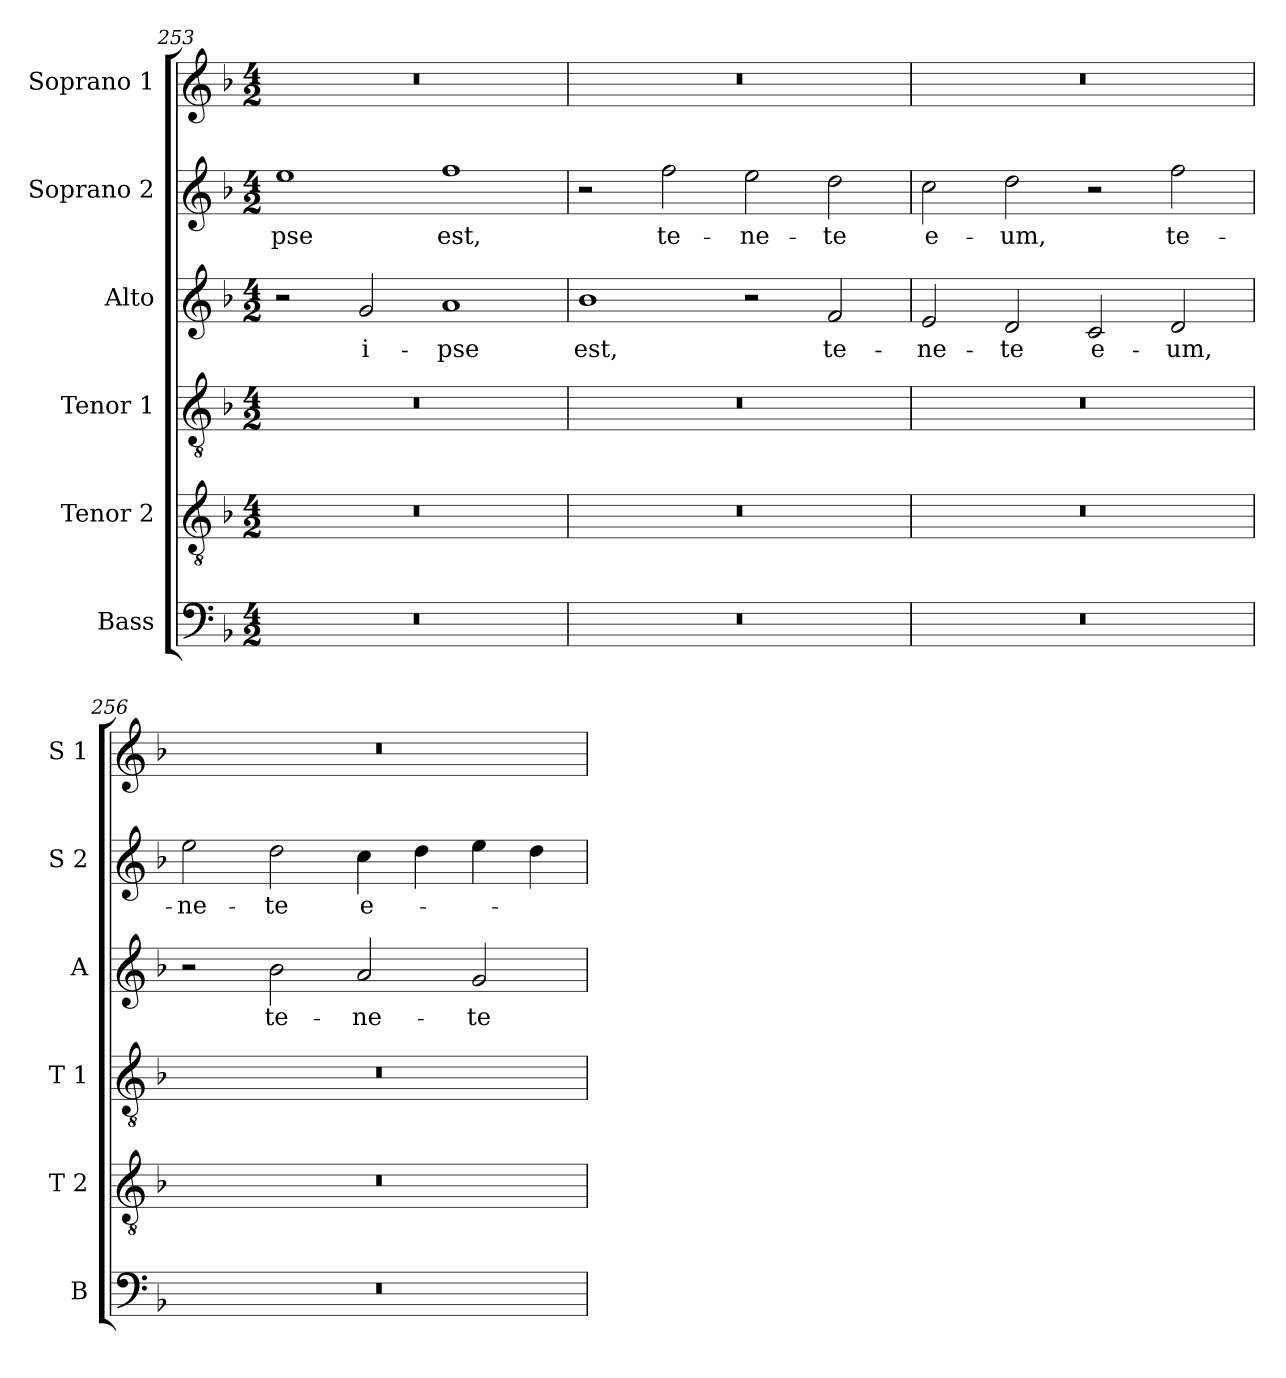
**kern	**kern	**kern	**kern	**text	**kern	**text	**kern
*part6	*part5	*part4	*part3	*part3	*part2	*part2	*part1
*staff6	*staff5	*staff4	*staff3	*staff3	*staff2	*staff2	*staff1
*I"Bass	*I"Tenor 2	*I"Tenor 1	*I"Alto	*	*I"Soprano 2	*	*I"Soprano 1
*I'B	*I'T 2	*I'T 1	*I'A	*	*I'S 2	*	*I'S 1
*clefF4	*clefGv2	*clefGv2	*clefG2	*	*clefG2	*	*clefG2
*k[b-]	*k[b-]	*k[b-]	*k[b-]	*	*k[b-]	*	*k[b-]
*F:	*F:	*F:	*F:	*	*F:	*	*F:
*M4/2	*M4/2	*M4/2	*M4/2	*	*M4/2	*	*M4/2
=253	=253	=253	=253	=253	=253	=253	=253
!	!	!	!	!	!	!LO:LY:b	!
0r	0r	0r	2r	.	1ee	-pse	0r
!	!	!	!	!LO:LY:b	!	!	!
.	.	.	2g/	i-	.	.	.
!	!	!	!	!LO:LY:b	!	!	!
!	!	!	!	!	!	!LO:LY:b	!
.	.	.	1a	-pse	1ff	est,	.
=254	=254	=254	=254	=254	=254	=254	=254
!	!	!	!	!LO:LY:b	!	!	!
0r	0r	0r	1b-	est,	2r	.	0r
!	!	!	!	!	!	!LO:LY:b	!
.	.	.	.	.	2ff\	te-	.
!	!	!	!	!	!	!LO:LY:b	!
.	.	.	2r	.	2ee\	-ne-	.
!	!	!	!	!LO:LY:b	!	!	!
!	!	!	!	!	!	!LO:LY:b	!
.	.	.	2f/	te-	2dd\	-te	.
!!LO:LB:g=z
=255	=255	=255	=255	=255	=255	=255	=255
!	!	!	!	!LO:LY:b	!	!	!
!	!	!	!	!	!	!LO:LY:b	!
0r	0r	0r	2e/	-ne-	2cc\	e-	0r
!	!	!	!	!LO:LY:b	!	!	!
!	!	!	!	!	!	!LO:LY:b	!
.	.	.	2d/	-te	2dd\	-um,	.
!	!	!	!	!LO:LY:b	!	!	!
.	.	.	2c/	e-	2r	.	.
!	!	!	!	!LO:LY:b	!	!	!
!	!	!	!	!	!	!LO:LY:b	!
.	.	.	2d/	-um,	2ff\	te-	.
=256	=256	=256	=256	=256	=256	=256	=256
!	!	!	!	!	!	!LO:LY:b	!
0r	0r	0r	2r	.	2ee\	-ne-	0r
!	!	!	!	!LO:LY:b	!	!	!
!	!	!	!	!	!	!LO:LY:b	!
.	.	.	2b-\	te-	2dd\	-te	.
!	!	!	!	!LO:LY:b	!	!	!
!	!	!	!	!	!	!LO:LY:b	!
.	.	.	2a/	-ne-	4cc\	e-	.
.	.	.	.	.	4dd\	.	.
!	!	!	!	!LO:LY:b	!	!	!
.	.	.	2g/	-te	4ee\	.	.
.	.	.	.	.	4dd\	.	.
=	=	=	=	=	=	=	=
*-	*-	*-	*-	*-	*-	*-	*-
